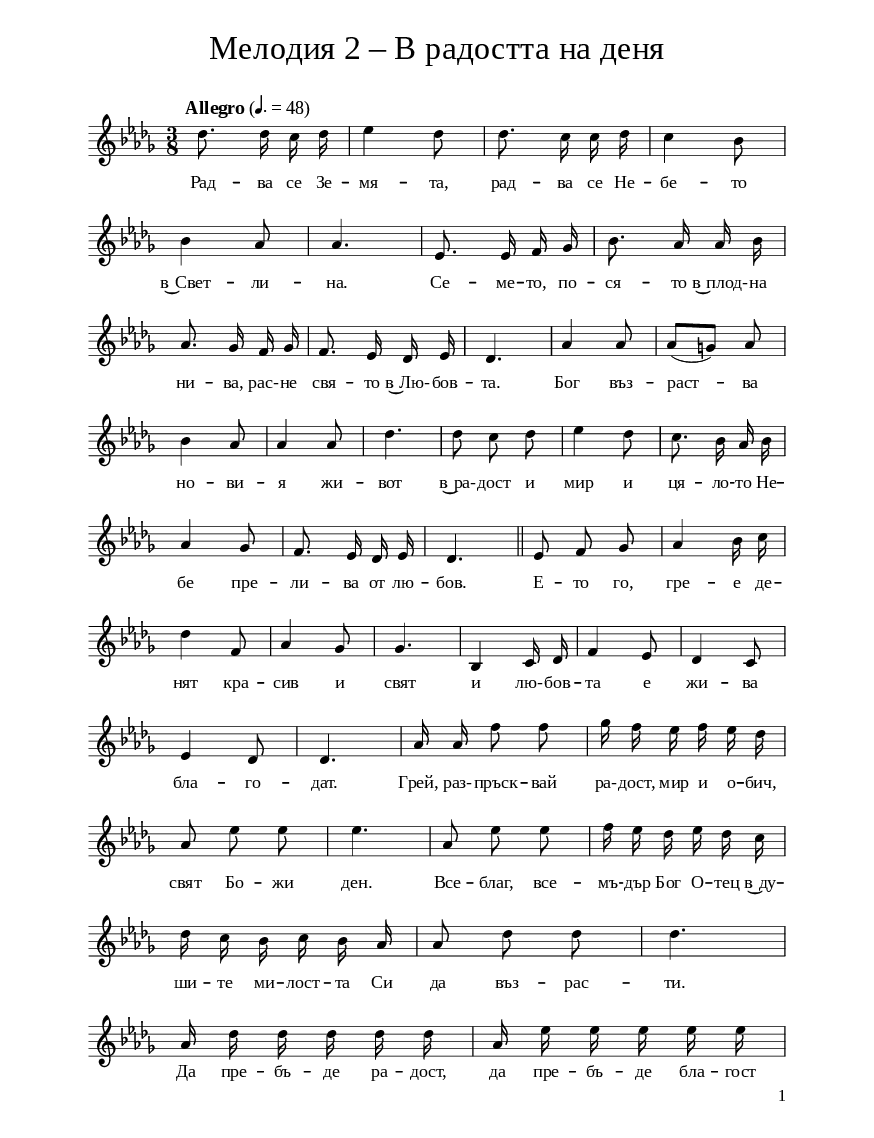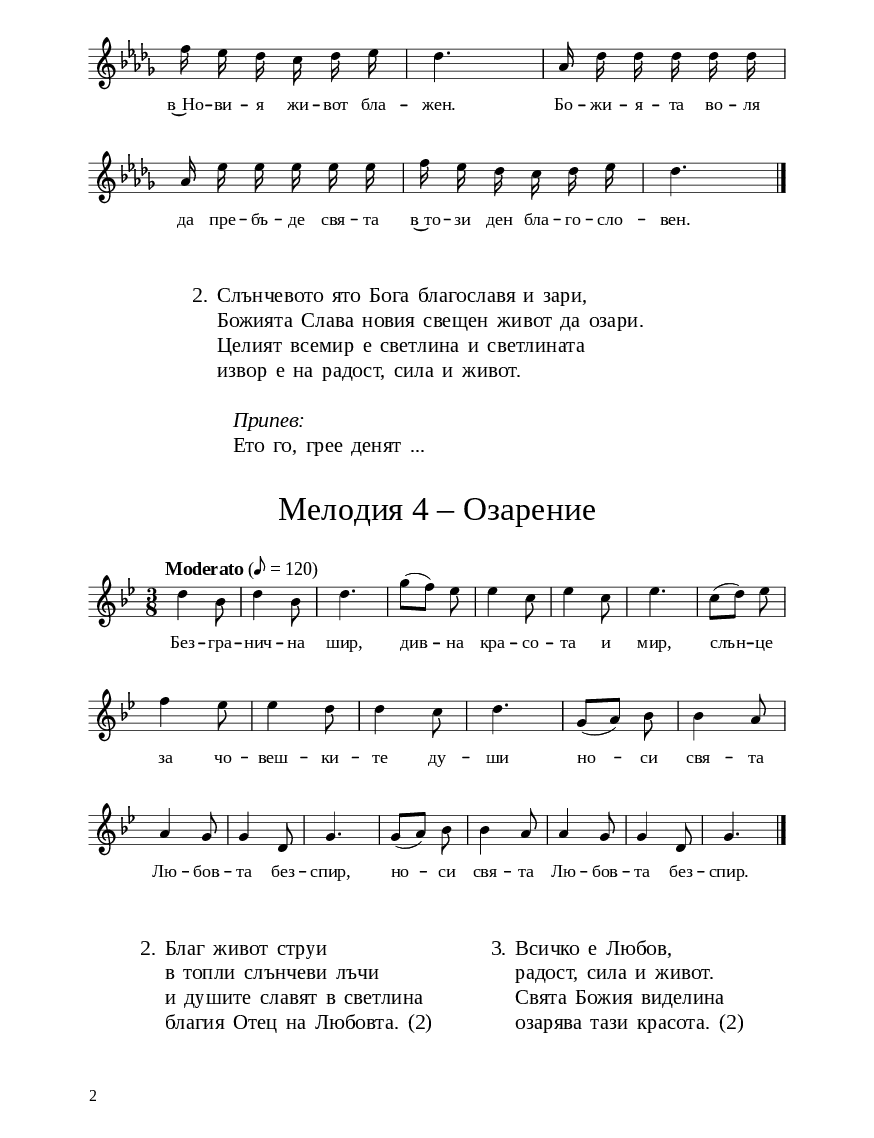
\version "2.24.3"

% include paper part and global functions
\include "include/globals.ily"

\bookpart {
  \label #'ref251_1
  \tocItem \markup "Мелодия 2 – В радостта на деня"
  \paper {
    print-all-headers = ##t
    print-page-number = ##t
    print-first-page-number = ##t

    % put page numbers on the bottom
    oddHeaderMarkup = \markup ""
    evenHeaderMarkup = \markup ""
    oddFooterMarkup = \markup
    \fill-line {
      ""
      \if \should-print-page-number \fromproperty #'page:page-number-string
    }
    evenFooterMarkup = \markup
    \fill-line {
      \if \should-print-page-number \fromproperty #'page:page-number-string
      ""
    }

    left-margin = 1.5\cm
    right-margin = 1.5\cm
    top-margin = 1.6\cm
    bottom-margin = 1.2\cm
    ragged-bottom = ##t % do not spread the staves to fill the whole vertical space

    % change distance between staves
    system-system-spacing =
    #'((basic-distance . 11)
       (minimum-distance . 6)
       (padding . 1)
       (stretchability . 12))
  }
  \score {
    \include "include/score-layout.ily"

    \new Voice \absolute {
      \clef treble
      \key des \major
      \time 3/8
      \tempoFunc "Allegro" 4. "48"
      \autoBeamOff
      des''8. des''16 c''16 des''16
      | % 2
      es''4 des''8 | % 3
      des''8. c''16 c''16 des''16
      | % 4
      c''4 bes'8 \break | % 5
      bes'4  as'8 | % 6
      as'4. | % 7
      es'8.  es'16  f'16  ges'16  | % 8
      bes'8.  as'16  as'16 bes'16 \break | % 9
      as'8.  ges'16  f'16  ges'16 |
      f'8.  es'16  des'16  es'16 | % 11
      des'4. | % 12
      as'4  as'8   | % 13
      as'8 [(  g'8 )]  as'8 \break| % 14
      bes'4  as'8  | % 15
      as'4  as'8 | % 16
      des''4.  | % 17
      des''8 c''8 des''8 | % 18
      es''4 des''8 | % 19
      c''8. bes'16  as'16 bes'16 \break |

      as'4  ges'8  | % 21
      f'8.  es'16  des'16  es'16 | % 22
      des'4. \bar "||"
      es'8  f'8  ges'8 | % 24
      as'4 bes'16 c''16 \break | % 25
      des''4  f'8 | % 26
      as'4  ges'8 | % 27
      ges'4. | % 28
      bes4  c'16  des'16   | % 29
      f'4  es'8  |
      des'4  c'8  \break | % 31
      es'4  des'8 | % 32
      des'4. | % 33
      as'16  as'16 f''8 f''8 | % 34
      ges''16 f''16 es''16 f''16
      es''16 des''16 \break  | % 35
      as'8 es''8 es''8 | % 36
      es''4.  | % 37
      as'8 es''8 es''8   | % 38
      f''16 es''16 des''16 es''16
      des''16 c''16 \break| % 39
      des''16 c''16 bes'16 c''16
      bes'16  as'16 |
      as'8 des''8 des''8 | % 41
      des''4. \break | % 42
      as'16 des''16 des''16 des''16
      des''16 des''16  | % 43
      as'16 es''16 es''16 es''16
      es''16 es''16 \break | % 44
      f''16 es''16 des''16 c''16
      des''16 es''16 | % 45
      des''4. | % 46
      as'16 des''16 des''16 des''16
      des''16 des''16 \break | % 47
      as'16 es''16 es''16 es''16
      es''16 es''16 | % 48
      f''16 es''16 des''16 c''16
      des''16 es''16 | % 49
      des''4. \bar "|."
    }

    \addlyrics {
      Рад -- ва се Зе -- мя -- та, рад --
      ва се Не -- бе -- то в~Свет -- ли
      -- на. Се -- ме -- то, по -- ся -- то
      "в~плод-" -- на ни -- ва, "рас-" -- не
      свя -- то "в~Лю-" -- бов -- та. Бог
      въз -- раст -- ва но -- ви -- я
      жи -- вот "в~ра-" -- дост и мир и
      ця -- ло -- то Не -- бе пре -- ли --
      ва от лю -- бов. Е -- то го, гре --
      е де -- нят кра -- сив и свят и
      "лю-" -- бов -- та е жи -- ва бла --
      го -- дат. Грей, "раз-" -- "пръск" -- вай
      "ра-" -- дост, мир и о -- бич, свят
      Бо -- жи ден. Все -- благ, все --
      мъ -- дър Бог О -- тец в~ду -- ши
      -- те ми -- лост -- та Си да въз --
      рас -- ти. Да пре -- бъ -- де ра --
      дост, да пре -- бъ -- де бла --
      гост в~Но -- ви -- я жи -- вот бла
      -- жен. Бо -- жи -- я -- та во -- ля
      да пре -- бъ -- де свя -- та в~то
      -- зи ден бла -- го -- сло -- вен.}

      \header {
        title = \titleFunc "Мелодия 2 – В радостта на деня" " Melodija 2 – V radostta na denja"
      }

      \midi{}

    } % score

    \markup \fontsize #bgCoupletFontSize {
      \hspace #10
      \override #`(baseline-skip . ,bgCoupletBaselineSkip)
      \column {
        \line {  2. Слънчевото ято Бога благославя и зари,}

        \line {   "   " Божията Слава новия свещен живот да озари.}

        \line {   "   " Целият всемир е светлина и светлината}

        \line {   "   " извор е на радост, сила и живот.}
        \line {   "   " }
        \line \italic {   "      " Припев:}
        \line {   "      " Ето го, грее денят ...}


      }

    } % markup
    \markup \empty-two

    \label #'ref251_2
    \tocItem \markup "Мелодия 4 – Озарение"
    \score {
      \include "include/score-layout.ily"

      \new Voice \absolute {
        \clef treble
        \key g \minor
        \time 3/8
        \tempoFunc "Moderato" 8 "120"
        \autoBeamOff
        d''4 bes'8 | % 2
        d''4 bes'8 | % 3
        d''4. | % 4
        g''8 ( [ f''8 ) ] es''8 | % 5
        es''4 c''8 | % 6
        es''4 c''8 | % 7
        es''4. | % 8
        c''8 ( [ d''8 ) ] es''8 \break | % 9
        f''4 es''8 |
        es''4 d''8 | % 11
        d''4 c''8 | % 12
        d''4. | % 13
        g'8 ( [  a'8 ) ] bes'8 | % 14
        bes'4  a'8 \break | % 15
        a'4  g'8 | % 16
        g'4  d'8 | % 17
        g'4. | % 18
        g'8 ( [  a'8 ) ] bes'8 | % 19
        bes'4  a'8 |
        a'4  g'8 | % 21
        g'4  d'8 | % 22
        g'4. \bar "|."
      }

      \addlyrics {
        Без -- гра -- нич -- на шир, див
        -- на кра -- со -- та и мир,
        слън -- це за чо -- веш -- ки --
        те ду -- ши но -- си свя -- та
        Лю -- бов -- та без -- спир, но --
        си свя -- та Лю -- бов -- та без --
        спир.}

        \header {
          title = \titleFunc "Мелодия 4 – Озарение" "Melodija – Ozarenie"
        }

        \midi{}

      } % score





      \markup \fontsize #bgCoupletFontSize {
        \hspace #5
        \override #`(baseline-skip . ,bgCoupletBaselineSkip)
        \column {
          \line {   2.  Благ живот струи }
          \line {   "   " в топли слънчеви лъчи }
          \line {   "   " и душите славят в светлина }
          \line {   "   " благия Отец на Любовта. (2) }

        }

        \hspace #5
        \override #`(baseline-skip . ,bgCoupletBaselineSkip)
        \column {

          \line {   3. Всичко е Любов, }
          \line {   "   " радост, сила и живот. }
          \line {   "   " Свята Божия виделина }
          \line {   "   " озарява тази красота. (2)}

        }

      }

    } % bookpart

    % Più mosso
    %